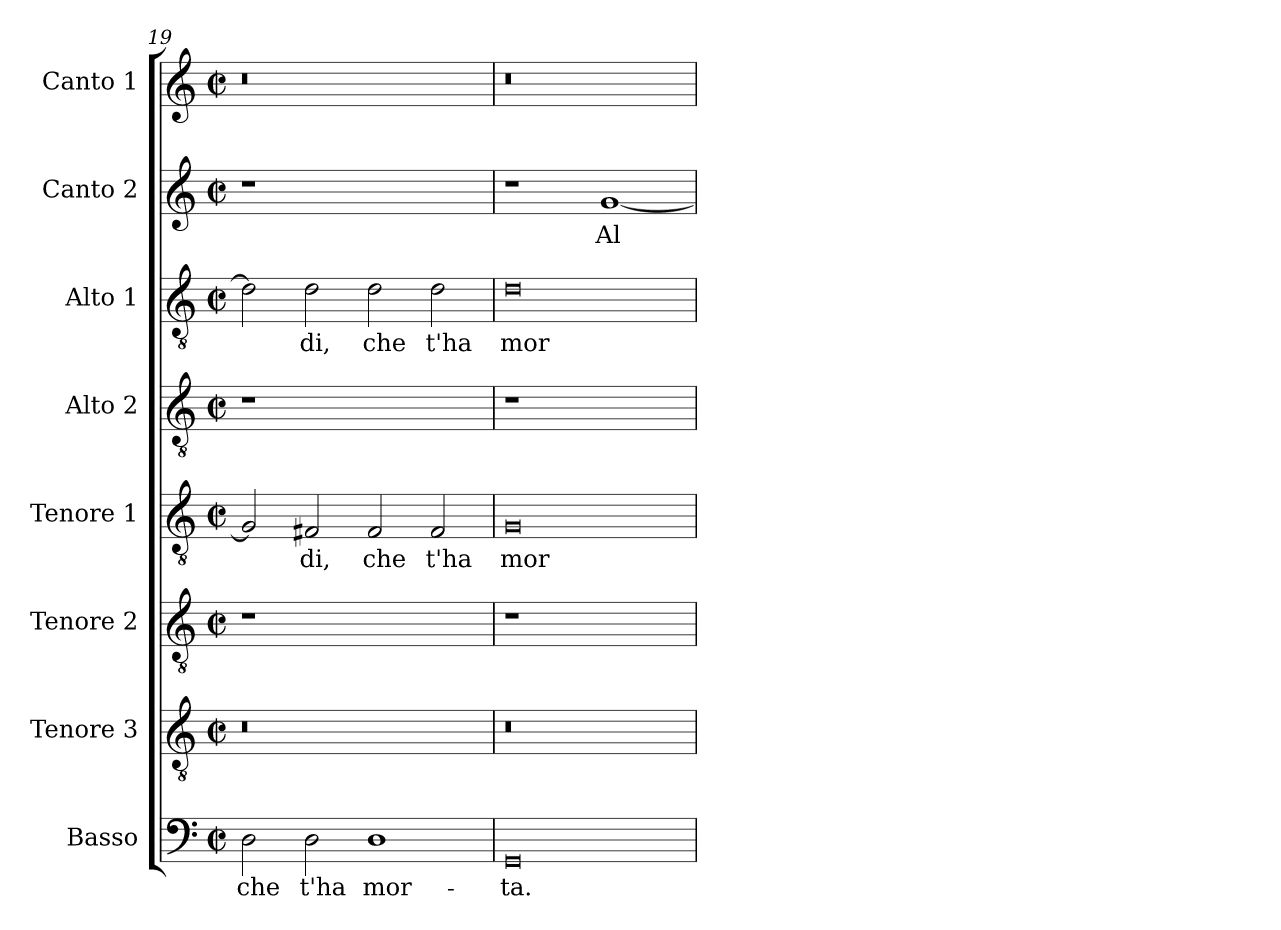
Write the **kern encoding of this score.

**kern	**text	**kern	**kern	**kern	**text	**kern	**kern	**text	**kern	**text	**kern
*part8	*part8	*part7	*part6	*part5	*part5	*part4	*part3	*part3	*part2	*part2	*part1
*staff8	*staff8	*staff7	*staff6	*staff5	*staff5	*staff4	*staff3	*staff3	*staff2	*staff2	*staff1
*I"Basso	*	*I"Tenore 3	*I"Tenore 2	*I"Tenore 1	*	*I"Alto 2	*I"Alto 1	*	*I"Canto 2	*	*I"Canto 1
*clefF4	*	*clefGv2	*clefGv2	*clefGv2	*	*clefGv2	*clefGv2	*	*clefG2	*	*clefG2
*k[]	*	*k[]	*k[]	*k[]	*	*k[]	*k[]	*	*k[]	*	*k[]
*C:	*	*C:	*C:	*C:	*	*C:	*C:	*	*C:	*	*C:
*M2/2	*	*M2/2	*M2/2	*M2/2	*	*M2/2	*M2/2	*	*M2/2	*	*M2/2
*met(c|)	*	*met(c|)	*met(c|)	*met(c|)	*	*met(c|)	*met(c|)	*	*met(c|)	*	*met(c|)
=19	=19	=19	=19	=19	=19	=19	=19	=19	=19	=19	=19
!	!LO:LY:b:cj	!	!	!	!LO:LY:b:cj	!	!	!LO:LY:b:cj	!	!	!
2D\	che	0r	1r	2G/]	.	1r	2d\]	.	1r	.	0r
!	!LO:LY:b:cj	!	!	!	!LO:LY:b:cj	!	!	!LO:LY:b:cj	!	!	!
2D\	t'ha	.	.	2F#X/	di,	.	2d\	di,	.	.	.
!	!LO:LY:b:cj	!	!	!	!LO:LY:b:cj	!	!	!LO:LY:b:cj	!	!	!
1D	mor-	.	1ryy	2F#/	che	1ryy	2d\	che	1ryy	.	.
!	!	!	!	!	!LO:LY:b:cj	!	!	!LO:LY:b:cj	!	!	!
.	.	.	.	2F#/	t'ha	.	2d\	t'ha	.	.	.
=20	=20	=20	=20	=20	=20	=20	=20	=20	=20	=20	=20
!	!LO:LY:b:cj	!	!	!	!LO:LY:b:cj	!	!	!LO:LY:b:cj	!	!	!
0GG	-ta.	0r	1r	0G	mor	1r	0d	mor	1r	.	0r
!	!	!	!	!	!	!	!	!	!	!LO:LY:b:cj	!
.	.	.	1ryy	.	.	1ryy	.	.	[<1g	Al-	.
=	=	=	=	=	=	=	=	=	=	=	=
*-	*-	*-	*-	*-	*-	*-	*-	*-	*-	*-	*-
